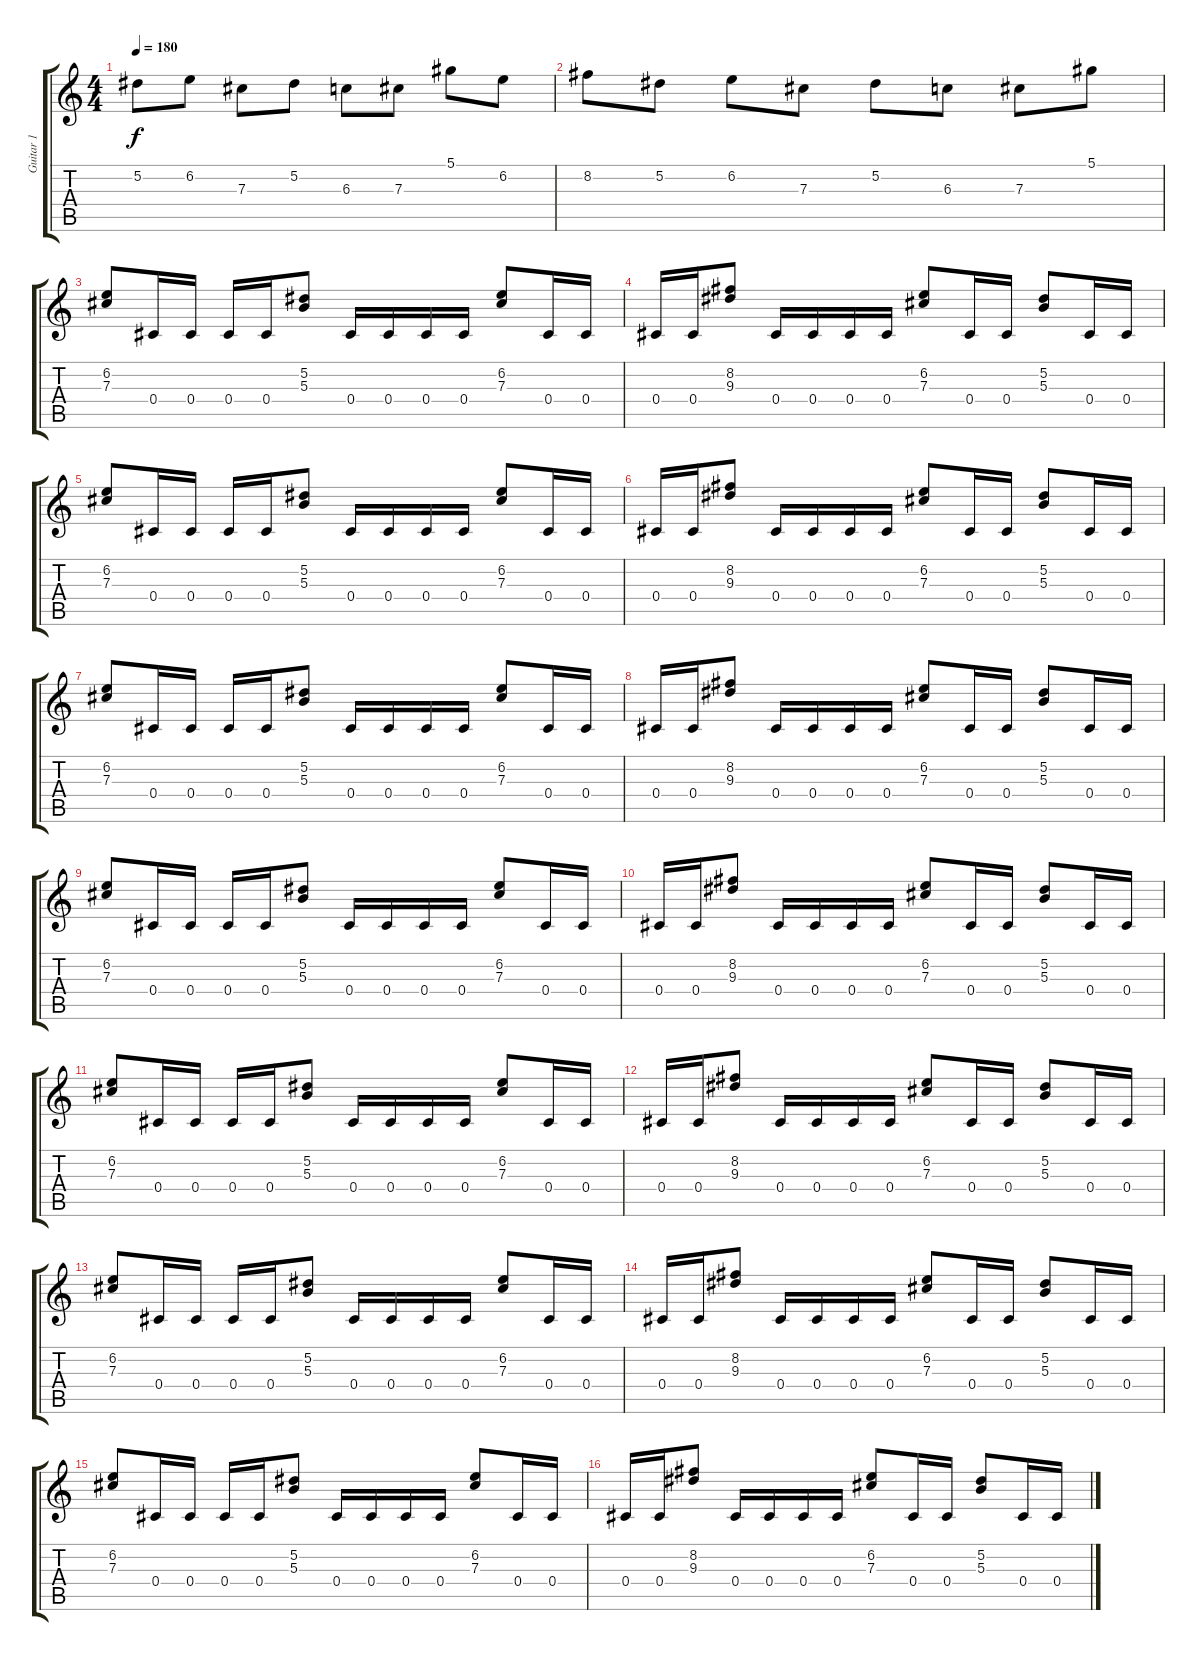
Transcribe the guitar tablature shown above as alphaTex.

\track ("Guitar 1" "Guitar 1") {instrument overdrivenguitar}
\staff {score tabs}
\tuning (Eb4 Bb3 Gb3 Db3 Ab2 Eb2) {hide}
\ts (4 4)
\tempo 180
\clef g2
\ks c
5.2.8{dy f} 6.2.8 7.3.8 5.2.8 6.3.8 7.3.8 5.1.8 6.2.8 |
8.2.8 5.2.8 6.2.8 7.3.8 5.2.8 6.3.8 7.3.8 5.1.8 |
(6.2 7.3).8 0.4.16 0.4.16 0.4.16 0.4.16 (5.2 5.3).8 0.4.16 0.4.16 0.4.16 0.4.16 (6.2 7.3).8 0.4.16 0.4.16 |
0.4.16 0.4.16 (8.2 9.3).8 0.4.16 0.4.16 0.4.16 0.4.16 (6.2 7.3).8 0.4.16 0.4.16 (5.2 5.3).8 0.4.16 0.4.16 |
(6.2 7.3).8 0.4.16 0.4.16 0.4.16 0.4.16 (5.2 5.3).8 0.4.16 0.4.16 0.4.16 0.4.16 (6.2 7.3).8 0.4.16 0.4.16 |
0.4.16 0.4.16 (8.2 9.3).8 0.4.16 0.4.16 0.4.16 0.4.16 (6.2 7.3).8 0.4.16 0.4.16 (5.2 5.3).8 0.4.16 0.4.16 |
(6.2 7.3).8 0.4.16 0.4.16 0.4.16 0.4.16 (5.2 5.3).8 0.4.16 0.4.16 0.4.16 0.4.16 (6.2 7.3).8 0.4.16 0.4.16 |
0.4.16 0.4.16 (8.2 9.3).8 0.4.16 0.4.16 0.4.16 0.4.16 (6.2 7.3).8 0.4.16 0.4.16 (5.2 5.3).8 0.4.16 0.4.16 |
(6.2 7.3).8 0.4.16 0.4.16 0.4.16 0.4.16 (5.2 5.3).8 0.4.16 0.4.16 0.4.16 0.4.16 (6.2 7.3).8 0.4.16 0.4.16 |
0.4.16 0.4.16 (8.2 9.3).8 0.4.16 0.4.16 0.4.16 0.4.16 (6.2 7.3).8 0.4.16 0.4.16 (5.2 5.3).8 0.4.16 0.4.16 |
(6.2 7.3).8 0.4.16 0.4.16 0.4.16 0.4.16 (5.2 5.3).8 0.4.16 0.4.16 0.4.16 0.4.16 (6.2 7.3).8 0.4.16 0.4.16 |
0.4.16 0.4.16 (8.2 9.3).8 0.4.16 0.4.16 0.4.16 0.4.16 (6.2 7.3).8 0.4.16 0.4.16 (5.2 5.3).8 0.4.16 0.4.16 |
(6.2 7.3).8 0.4.16 0.4.16 0.4.16 0.4.16 (5.2 5.3).8 0.4.16 0.4.16 0.4.16 0.4.16 (6.2 7.3).8 0.4.16 0.4.16 |
0.4.16 0.4.16 (8.2 9.3).8 0.4.16 0.4.16 0.4.16 0.4.16 (6.2 7.3).8 0.4.16 0.4.16 (5.2 5.3).8 0.4.16 0.4.16 |
(6.2 7.3).8 0.4.16 0.4.16 0.4.16 0.4.16 (5.2 5.3).8 0.4.16 0.4.16 0.4.16 0.4.16 (6.2 7.3).8 0.4.16 0.4.16 |
0.4.16 0.4.16 (8.2 9.3).8 0.4.16 0.4.16 0.4.16 0.4.16 (6.2 7.3).8 0.4.16 0.4.16 (5.2 5.3).8 0.4.16 0.4.16
